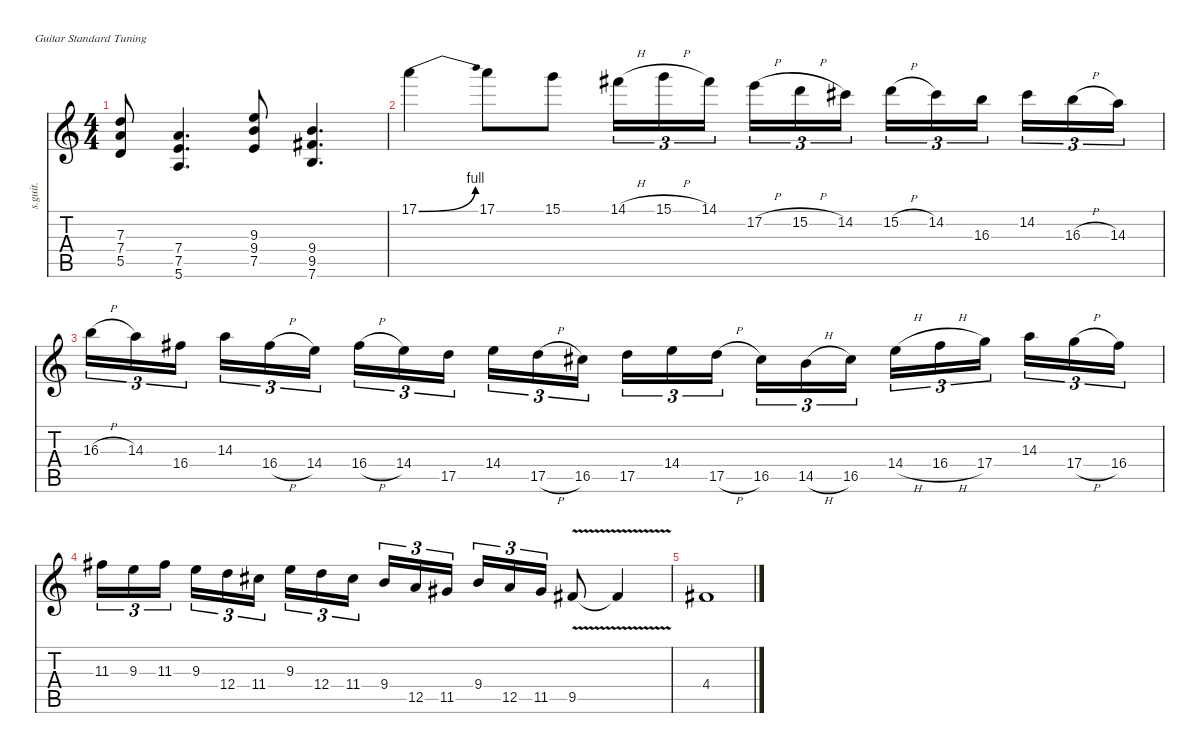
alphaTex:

\defaultSystemsLayout 4
\hideDynamics
\bracketExtendMode nobrackets
\track ("" "s.guit.") {instrument distortionguitar}
\staff {score tabs}
\tuning (E4 B3 G3 D3 A2 E2)
\ts (4 4)
\tempo (110 hide)
\clef g2
\ks c
(7.3 7.4 5.5).8{dy mf} (7.4 7.5 5.6).4{d} (9.3 9.4 7.5).8 (9.4 9.5{acc #} 7.6).4{d} |
17.1{be (bend 0 0 60 4)}.4 17.1.8 15.1.8 14.1{h acc #}.16{tu (3 2)} 15.1{h}.16{tu (3 2)} 14.1{acc #}.16{tu (3 2)} 17.2{h}.16{tu (3 2)} 15.2{h}.16{tu (3 2)} 14.2{acc #}.16{tu (3 2)} 15.2{h}.16{tu (3 2)} 14.2{acc #}.16{tu (3 2)} 16.3.16{tu (3 2)} 14.2{acc #}.16{tu (3 2)} 16.3{h}.16{tu (3 2)} 14.3.16{tu (3 2)} |
16.3{h}.16{tu (3 2)} 14.3.16{tu (3 2)} 16.4{acc #}.16{tu (3 2)} 14.3.16{tu (3 2)} 16.4{h acc #}.16{tu (3 2)} 14.4.16{tu (3 2)} 16.4{h acc #}.16{tu (3 2)} 14.4.16{tu (3 2)} 17.5.16{tu (3 2)} 14.4.16{tu (3 2)} 17.5{h}.16{tu (3 2)} 16.5{acc #}.16{tu (3 2)} 17.5.16{tu (3 2)} 14.4.16{tu (3 2)} 17.5{h}.16{tu (3 2)} 16.5{acc #}.16{tu (3 2)} 14.5{h}.16{tu (3 2)} 16.5{acc #}.16{tu (3 2)} 14.4{h}.16{tu (3 2)} 16.4{h acc #}.16{tu (3 2)} 17.4.16{tu (3 2)} 14.3.16{tu (3 2)} 17.4{h}.16{tu (3 2)} 16.4{acc #}.16{tu (3 2)} |
11.3{acc #}.16{tu (3 2)} 9.3.16{tu (3 2)} 11.3{acc #}.16{tu (3 2)} 9.3.16{tu (3 2)} 12.4.16{tu (3 2)} 11.4{acc #}.16{tu (3 2)} 9.3.16{tu (3 2)} 12.4.16{tu (3 2)} 11.4{acc #}.16{tu (3 2)} 9.4.16{tu (3 2)} 12.5.16{tu (3 2)} 11.5{acc #}.16{tu (3 2)} 9.4.16{tu (3 2)} 12.5.16{tu (3 2)} 11.5{acc #}.16{tu (3 2)} 9.5{v acc #}.8 9.5{v t acc #}.4 |
4.4{acc #}.1
